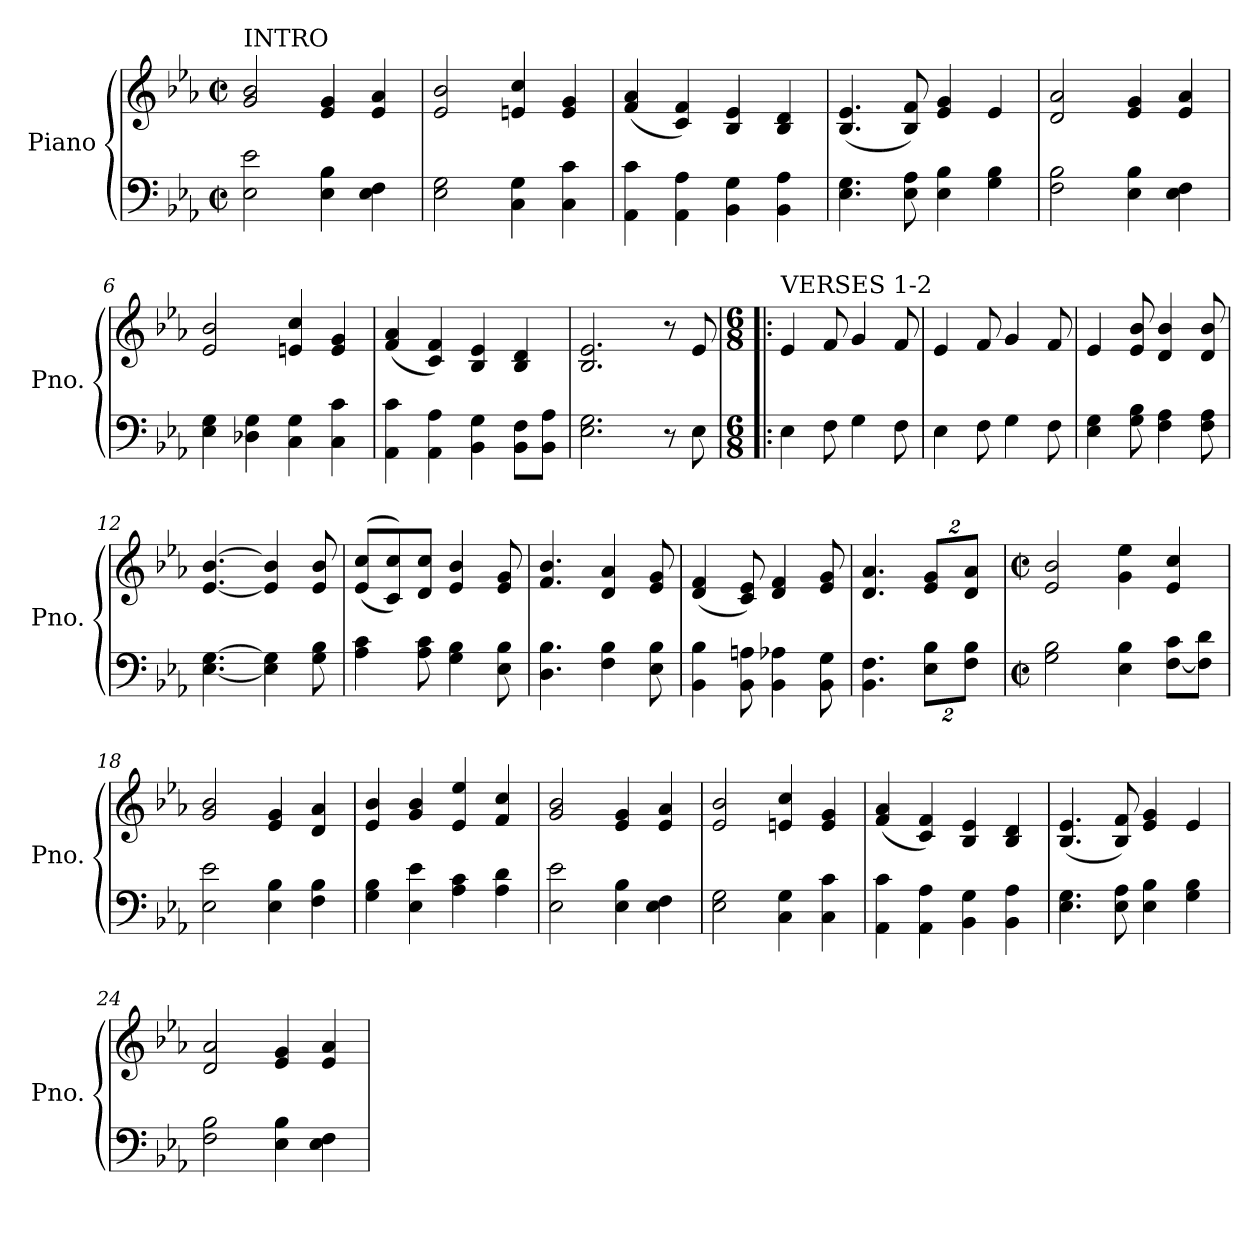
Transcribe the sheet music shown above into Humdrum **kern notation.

**kern	**kern
*part1	*part1
*staff2	*staff1
*I"Piano	*
*I'Pno.	*
*clefF4	*clefG2
*k[b-e-a-]	*k[b-e-a-]
*M2/2	*M2/2
*met(c|)	*met(c|)
*MM200	*MM200
=1	=1
!	!LO:TX:a:t=INTRO
2E-\ 2e-\	2g/ 2b-/
4E-\ 4B-\	4e-/ 4g/
4E-\ 4F\	4e-/ 4a-/
=2	=2
2E-\ 2G\	2e-/ 2b-/
4C\ 4G\	4en/ 4cc/
4C\ 4c\	4e/ 4g/
=3	=3
4AA-\ 4c\	(4f/ 4a-/
4AA-\ 4A-\	4c/ 4f/)
4BB-\ 4G\	4B-/ 4e-/
4BB-\ 4A-\	4B-/ 4d/
=4	=4
4.E-\ 4.G\	(4.B-/ 4.e-/
8E-\ 8A-\	8B-/ 8f/)
4E-\ 4B-\	4e-/ 4g/
4G\ 4B-\	4e-/
=5	=5
2F\ 2B-\	2d/ 2a-/
4E-\ 4B-\	4e-/ 4g/
4E-\ 4F\	4e-/ 4a-/
=6	=6
4E-\ 4G\	2e-/ 2b-/
4D-X\ 4G\	.
4C\ 4G\	4en/ 4cc/
4C\ 4c\	4e/ 4g/
=7	=7
4AA-\ 4c\	(4f/ 4a-/
4AA-\ 4A-\	4c/ 4f/)
4BB-\ 4G\	4B-/ 4e-/
8BB-\ 8F\L	4B-/ 4d/
8BB-\ 8A-\J	.
!!LO:LB:g=z
=8	=8
2.E-\ 2.G\	2.B-/ 2.e-/
8r	8r
8E-\	8e-/
=9!|:	=9!|:
*M6/8	*M6/8
*	*MM150
!	!LO:TX:a:t=VERSES 1-2
4E-\	4e-/
8F\	8f/
4G\	4g/
8F\	8f/
=10	=10
4E-\	4e-/
8F\	8f/
4G\	4g/
8F\	8f/
=11	=11
4E-\ 4G\	4e-/
8G\ 8B-\	8e-/ 8b-/
4F\ 4A-\	4d/ 4b-/
8F\ 8A-\	8d/ 8b-/
=12	=12
[4.E-\ [4.G\	[4.e-/ [4.b-/
4E-\] 4G\]	4e-/] 4b-/]
8G\ 8B-\	8e-/ 8b-/
=13	=13
4A-\ 4c\	((8e-/ 8cc/L
.	8c/ 8cc/))
8A-\ 8c\	8d/ 8cc/J
4G\ 4B-\	4e-/ 4b-/
8E-\ 8B-\	8e-/ 8g/
=14	=14
4.D\ 4.B-\	4.f/ 4.b-/
4F\ 4B-\	4d/ 4a-/
8E-\ 8B-\	8e-/ 8g/
!!LO:LB:g=z
=15	=15
4BB-\ 4B-\	(4d/ 4f/
8BB-\ 8An\	8c/ 8e-/)
4BB-\ 4A-X\	4d/ 4f/
8BB-\ 8G\	8e-/ 8g/
=16	=16
4.BB-\ 4.F\	4.d/ 4.a-/
*Xbrackettup	*Xbrackettup
16%3E-\ 16%3B-\L	16%3e-/ 16%3g/L
16%3F\ 16%3B-\J	16%3d/ 16%3a-/J
=17	=17
*M2/2	*M2/2
*met(c|)	*met(c|)
*	*MM200
2G\ 2B-\	2e-/ 2b-/
4E-\ 4B-\	4g\ 4ee-\
[8F\ 8c\L	4e-/ 4cc/
8F\] 8d\J	.
=18	=18
2E-\ 2e-\	2g/ 2b-/
4E-\ 4B-\	4e-/ 4g/
4F\ 4B-\	4d/ 4a-/
=19	=19
4G\ 4B-\	4e-/ 4b-/
4E-\ 4e-\	4g/ 4b-/
4A-\ 4c\	4e-/ 4ee-/
4A-\ 4d\	4f/ 4cc/
=20	=20
2E-\ 2e-\	2g/ 2b-/
4E-\ 4B-\	4e-/ 4g/
4E-\ 4F\	4e-/ 4a-/
=21	=21
2E-\ 2G\	2e-/ 2b-/
4C\ 4G\	4en/ 4cc/
4C\ 4c\	4e/ 4g/
=22	=22
4AA-\ 4c\	(4f/ 4a-/
4AA-\ 4A-\	4c/ 4f/)
4BB-\ 4G\	4B-/ 4e-/
4BB-\ 4A-\	4B-/ 4d/
!!LO:LB:g=z
=23	=23
4.E-\ 4.G\	(4.B-/ 4.e-/
8E-\ 8A-\	8B-/ 8f/)
4E-\ 4B-\	4e-/ 4g/
4G\ 4B-\	4e-/
=24	=24
2F\ 2B-\	2d/ 2a-/
4E-\ 4B-\	4e-/ 4g/
4E-\ 4F\	4e-/ 4a-/
=	=
*-	*-
